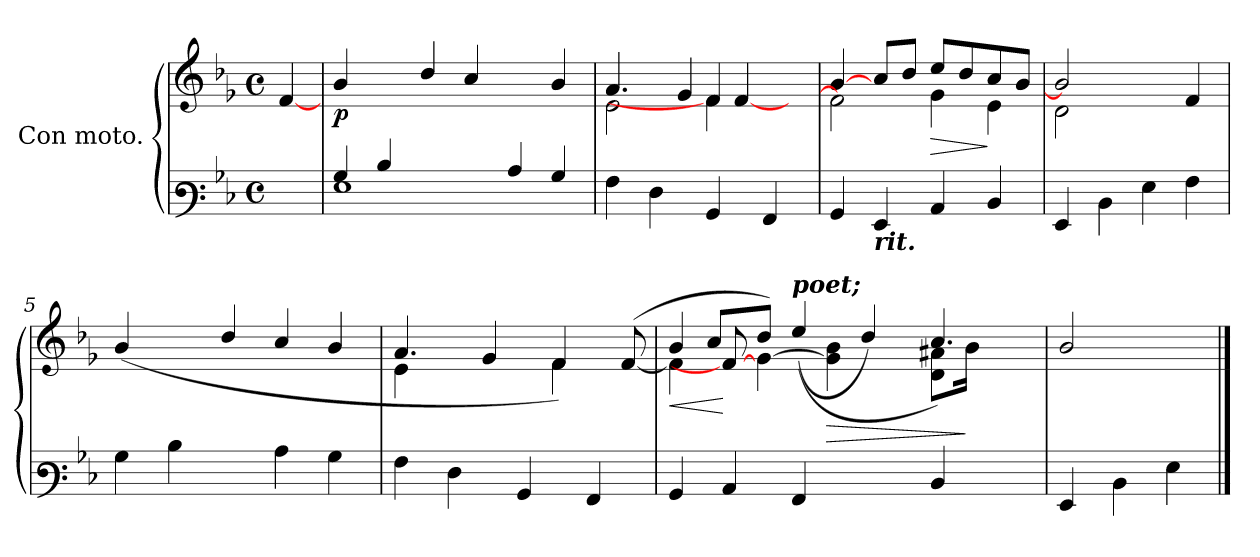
**kern	**kern	**dynam
*part1	*part1	*part1
*staff2	*staff1	*staff1/2
*I"Con moto.	*	*
*clefF3	*clefG3	*
*k[b-e-]	*k[b-e-]	*
*M4/4	*M4/4	*
*met(c)	*met(c)	*
=	=	=
4ryy	[>4d/	.
=1	=1	=1
*^	*	*
!	!	!	!LO:DY:b
4B-/	1G	4g/	p
4d/	.	4ryy	.
1ryy	.	4b-/	.
.	.	4a/	.
.	4c/	4ryy	.
.	4B-/	4g/	.
*v	*v	*	*
=2	=2	=2
*	*^	*
*	*	*^	*
4A\	2ryy	4.f/	2c\	.
4F\	.	.	.	.
.	.	4e-/	.	.
4BB-/	4d/]	.	4d\	.
.	.	[<4d/	.	.
4AA/	8ryy	.	8ryy	.
.	8ryy	8ryy	8ryy	.
*	*	*v	*v	*
=3	=3	=3	=3
4BB-/	[>4g/	2d\]	.
!LO:TX:b:Bi:t=rit.	!	!	!
4GG/	8a/L	.	.
.	8b-/J	.	.
!	!	!	!LO:HP:b
4C/	8cc/L	4e-\	>
.	8b-/	.	.
4D/	8a/	4c\	]
.	8g/J	.	.
=4	=4	=4	=4
4GG/	2g/]	2B-\	.
4D\	.	.	.
4G\	4ryy	2ryy	.
4A\	4d/	.	.
*	*v	*v	*
!!LO:LB:g=z
=5	=5	=5
4B-\	(>4g/	.
4d\	4ryy	.
4ryy	4b-/	.
4c\	4a/	.
4B-\	4g/	.
=6	=6	=6
*	*^	*
4A\	4.f/	4c\	.
4F\	.	4.ryy	.
.	4e-/	.	.
4BB-/	.	.	.
.	4d/)	4d\	.
4AA/	.	.	.
.	(>[<8d/	8ryy	.
=7	=7	=7	=7
!	!	!	!LO:HP:b
4BB-/	4d\]	4g/	<
4C/	8d/_	8a/L	[
.	[<4e-\	8b-/J)	.
!	!	!LO:TX:a:Bi:t=poet;	!
4AA/	.	(>(>4cc/	.
!	!	!	!LO:HP:b
.	4e-\] 4g\	.	>
4ryy	.	4b-/)	.
.	8ryy	.	.
4D/	8B-\ 8f#X\L	4.a/)	.
.	16g\Jk	.	]
.	8.ryy	.	.
8ryy	.	.	.
*	*v	*v	*
=8	=8	=8
4GG/	2g/	.
4D\	.	.
4G\	4ryy	.
==	==	==
*-	*-	*-
